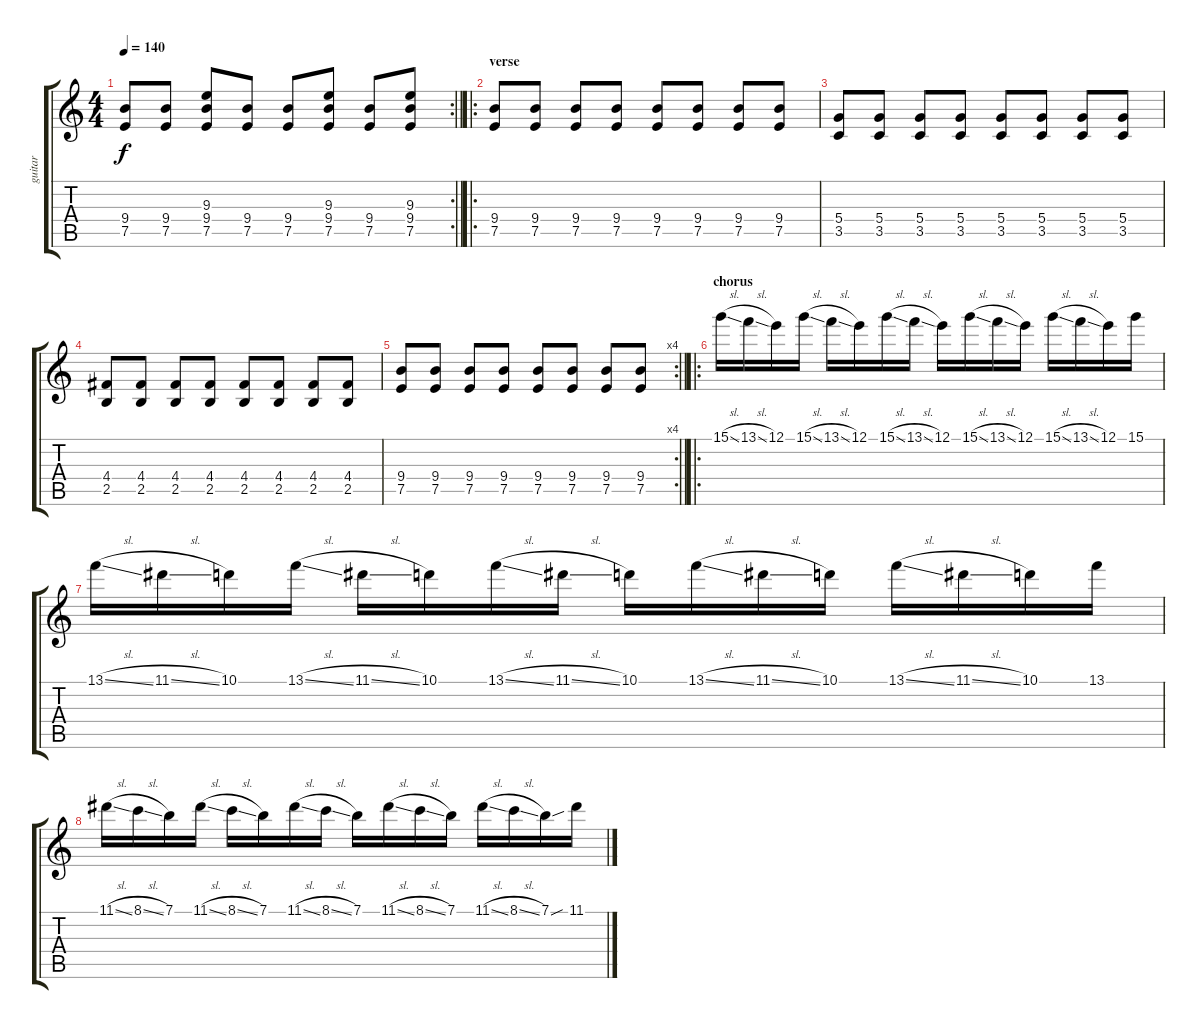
\track ("guitar" "guitar") {mute instrument distortionguitar}
\staff {score tabs}
\tuning (E4 B3 G3 D3 A2 E2) {hide}
\rc 2
\ts (4 4)
\tempo 140
\clef g2
\barLineRight lightlight
\ks c
(9.4 7.5).8{dy f} (9.4 7.5).8 (9.3 9.4 7.5).8 (9.4 7.5).8 (9.4 7.5).8 (9.3 9.4 7.5).8 (9.4 7.5).8 (9.3 9.4 7.5).8 |
\ro
\section ("" "verse")
(9.4 7.5).8 (9.4 7.5).8 (9.4 7.5).8 (9.4 7.5).8 (9.4 7.5).8 (9.4 7.5).8 (9.4 7.5).8 (9.4 7.5).8 |
(5.4 3.5).8 (5.4 3.5).8 (5.4 3.5).8 (5.4 3.5).8 (5.4 3.5).8 (5.4 3.5).8 (5.4 3.5).8 (5.4 3.5).8 |
(4.4 2.5).8 (4.4 2.5).8 (4.4 2.5).8 (4.4 2.5).8 (4.4 2.5).8 (4.4 2.5).8 (4.4 2.5).8 (4.4 2.5).8 |
\rc 4
\barLineRight lightlight
(9.4 7.5).8 (9.4 7.5).8 (9.4 7.5).8 (9.4 7.5).8 (9.4 7.5).8 (9.4 7.5).8 (9.4 7.5).8 (9.4 7.5).8 |
\ro
\section ("" "chorus")
15.1{sl}.16 13.1{sl}.16 12.1.16 15.1{sl}.16 13.1{sl}.16 12.1.16 15.1{sl}.16 13.1{sl}.16 12.1.16 15.1{sl}.16 13.1{sl}.16 12.1.16 15.1{sl}.16 13.1{sl}.16 12.1.16 15.1.16 |
13.1{sl}.16 11.1{sl}.16 10.1.16 13.1{sl}.16 11.1{sl}.16 10.1.16 13.1{sl}.16 11.1{sl}.16 10.1.16 13.1{sl}.16 11.1{sl}.16 10.1.16 13.1{sl}.16 11.1{sl}.16 10.1.16 13.1.16 |
11.1{sl}.16 8.1{sl}.16 7.1.16 11.1{sl}.16 8.1{sl}.16 7.1.16 11.1{sl}.16 8.1{sl}.16 7.1.16 11.1{sl}.16 8.1{sl}.16 7.1.16 11.1{sl}.16 8.1{sl}.16 7.1{sou}.16 11.1.16
